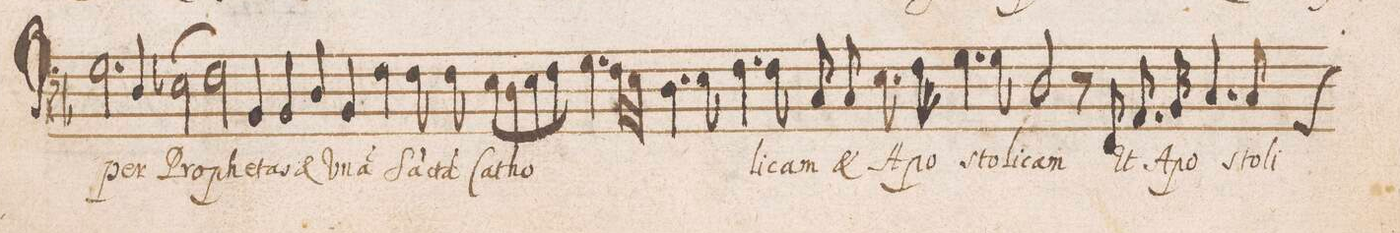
**kern	**text
*I"BASVS	*
*clefF4	*
*k[b-]	*
*met(C|)	*
*M2/1	*
=151-	=151-
2.G\	per
4D/	Pro-
(2E-X\	-phe-
2F\)	.
=152-	=152-
4BB-/	-tas
4BB-/	et
4D/	V-
4BB-/	-na(m)
4F\	Sa(n)-
8F\	-cta(m)
8F\	Ca-
8Eny\L	-tho-
8D\	.
8E\	.
8F\J	.
=153-	=153-
4.G\	.
16F\LL	.
16E\JJ	.
4.D\	.
8E\	.
4.F\	.
8F\	-li-
8C/	-cam
8C/	et
8.E\	A-
16F\	-po-
=154-	=154-
4.G\	-sto-
8G\	-li-
2D/	-cam
8r	.
8FF/	Et
8.AA/	A-
16BB-/	-po-
4.C/	-sto-
8C/	-li-
*-	*-
